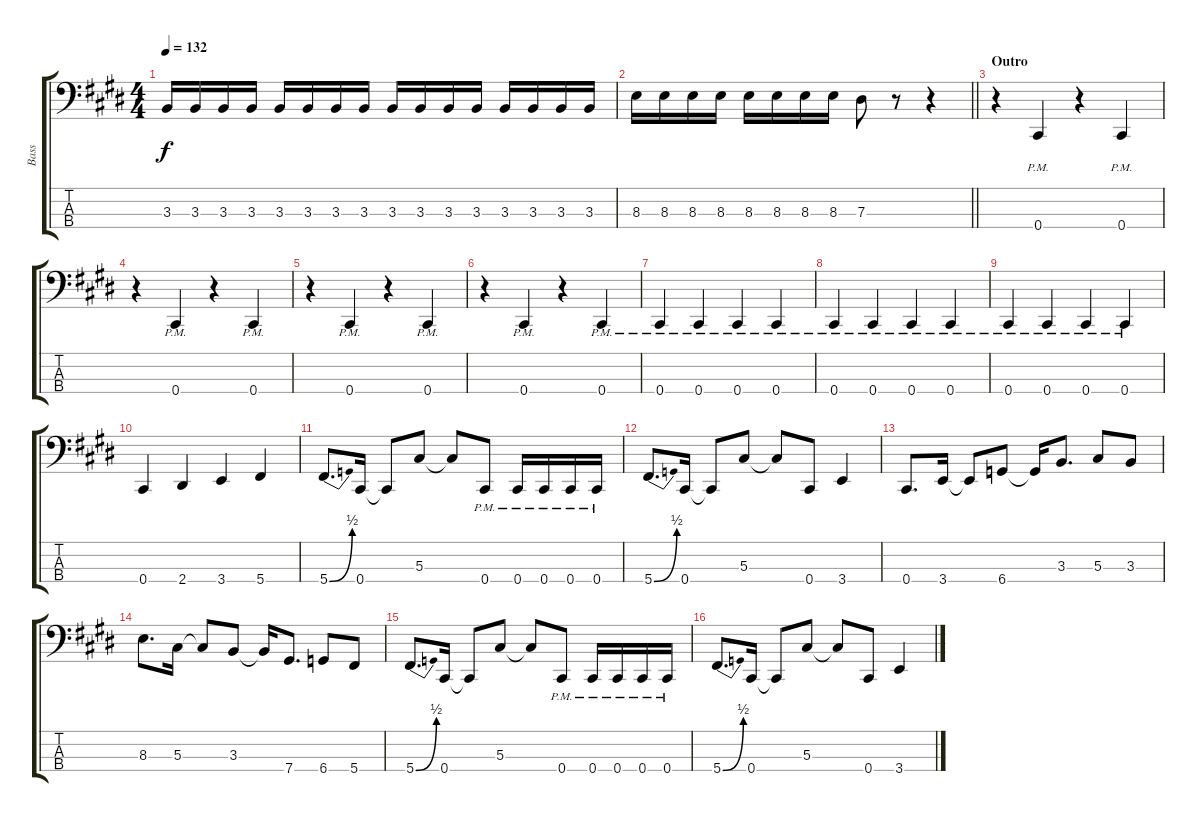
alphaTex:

\track ("Bass" "Bass") {instrument electricbasspick}
\staff {score tabs}
\tuning (Gb2 Db2 Ab1 Db1) {hide}
\ts (4 4)
\tempo 132
\clef f4
\ks c#minor
3.3.16{dy f} 3.3.16 3.3.16 3.3.16 3.3.16 3.3.16 3.3.16 3.3.16 3.3.16 3.3.16 3.3.16 3.3.16 3.3.16 3.3.16 3.3.16 3.3.16 |
\barLineRight lightlight
8.3.16 8.3.16 8.3.16 8.3.16 8.3.16 8.3.16 8.3.16 8.3.16 7.3.8 r.8 r.4 |
\section ("" "Outro")
r.4 0.4{pm}.4 r.4 0.4{pm}.4 |
r.4 0.4{pm}.4 r.4 0.4{pm}.4 |
r.4 0.4{pm}.4 r.4 0.4{pm}.4 |
r.4 0.4{pm}.4 r.4 0.4{pm}.4 |
0.4{pm}.4 0.4{pm}.4 0.4{pm}.4 0.4{pm}.4 |
0.4{pm}.4 0.4{pm}.4 0.4{pm}.4 0.4{pm}.4 |
0.4{pm}.4 0.4{pm}.4 0.4{pm}.4 0.4{pm}.4 |
0.4.4 2.4.4 3.4.4 5.4.4 |
5.4{be (bend 0 0 60 2)}.8{d} 0.4.16 0.4{t}.8 5.3.8 5.3{t}.8 0.4{pm}.8 0.4{pm}.16 0.4{pm}.16 0.4{pm}.16 0.4{pm}.16 |
5.4{be (bend 0 0 60 2)}.8{d} 0.4.16 0.4{t}.8 5.3.8 5.3{t}.8 0.4.8 3.4.4 |
0.4.8{d} 3.4.16 3.4{t}.8 6.4.8 6.4{t}.16 3.3.8{d} 5.3.8 3.3.8 |
8.3.8{d} 5.3.16 5.3{t}.8 3.3.8 3.3{t}.16 7.4.8{d} 6.4.8 5.4.8 |
5.4{be (bend 0 0 60 2)}.8{d} 0.4.16 0.4{t}.8 5.3.8 5.3{t}.8 0.4{pm}.8 0.4{pm}.16 0.4{pm}.16 0.4{pm}.16 0.4{pm}.16 |
5.4{be (bend 0 0 60 2)}.8{d} 0.4.16 0.4{t}.8 5.3.8 5.3{t}.8 0.4.8 3.4.4
